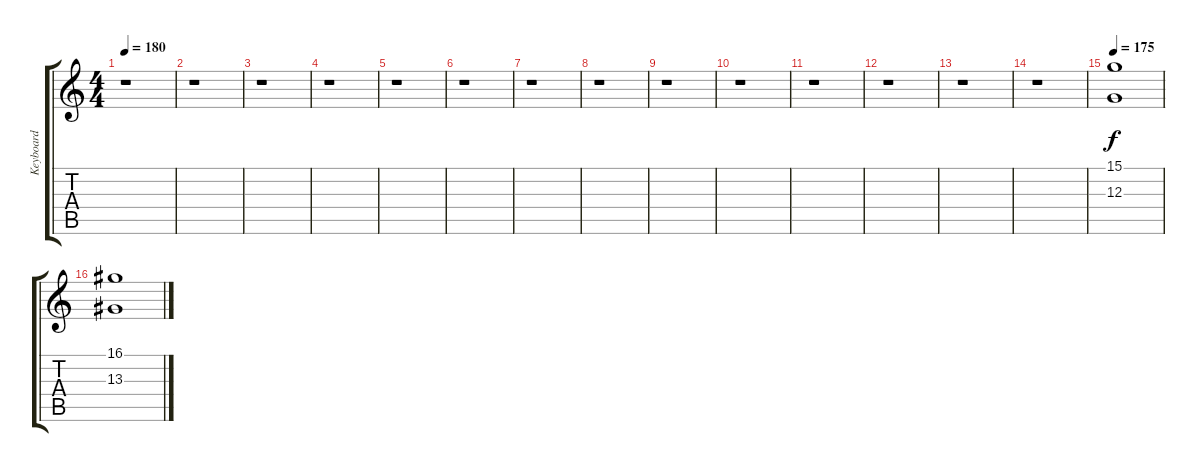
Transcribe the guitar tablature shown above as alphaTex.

\track ("Keyboard" "Keyboard") {instrument pad4choir}
\staff {score tabs}
\tuning (E4 B3 G3 D3 A2 D2) {hide}
\ts (4 4)
\tempo 180
\clef g2
\ks c
r.1{dy f} |
r.1 |
r.1 |
r.1 |
r.1 |
r.1 |
r.1 |
r.1 |
r.1 |
r.1 |
r.1 |
r.1 |
r.1 |
r.1 |
\tempo 175
(15.1 12.3).1 |
(16.1 13.3).1
